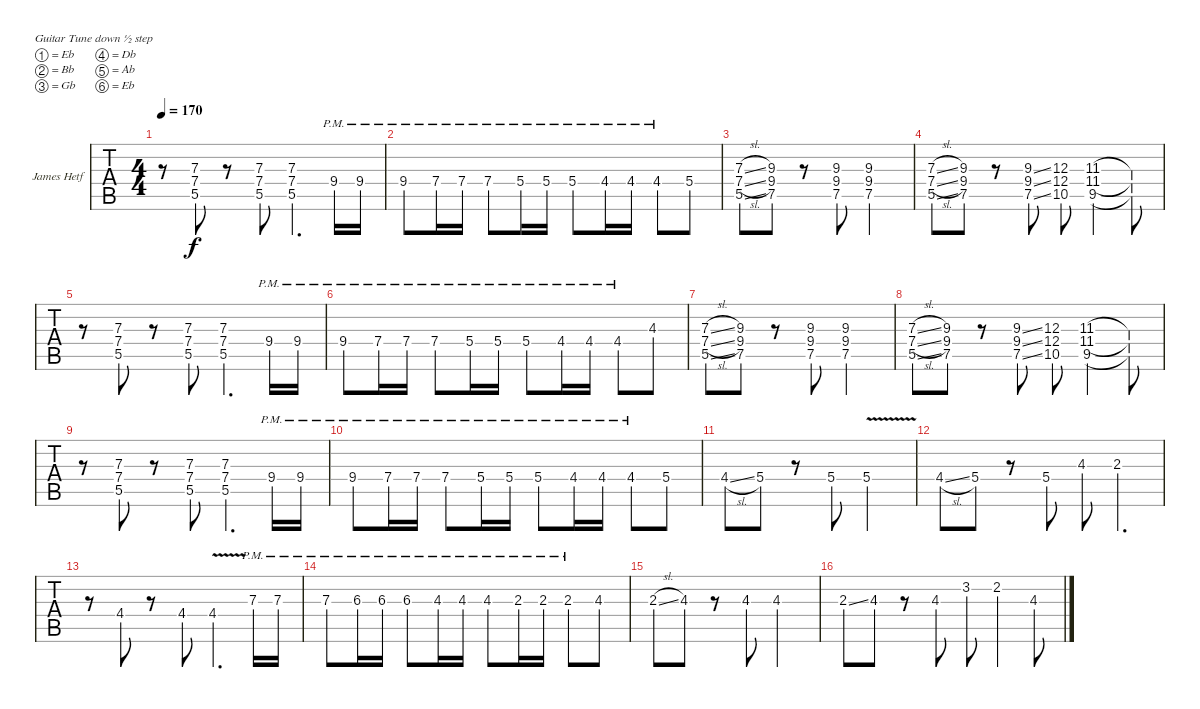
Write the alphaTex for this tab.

\bracketExtendMode groupsimilarinstruments
\firstSystemTrackNameOrientation horizontal
\otherSystemsTrackNameOrientation horizontal
\track ("James Hetfield" "James Hetf") {instrument distortionguitar}
\staff {tabs}
\tuning (Eb4 Bb3 Gb3 Db3 Ab2 Eb2)
\ts (4 4)
\tempo 170
\clef g2
\ks eminor
r.8{dy f} (7.3 7.4 5.5).8 r.8 (7.3 7.4 5.5).8 (7.3 7.4 5.5).4{d} 9.4{pm}.16 9.4{pm}.16 |
9.4{pm}.8 7.4{pm}.16 7.4{pm}.16 7.4{pm}.8 5.4{pm}.16 5.4{pm}.16 5.4{pm}.8 4.4{pm}.16 4.4{pm}.16 4.4{pm}.8 5.4.8 |
(7.3{sl} 7.4{sl} 5.5{sl}).8 (9.3 9.4 7.5).8 r.8 (9.3 9.4 7.5).8 (9.3 9.4 7.5).2 |
(7.3{sl} 7.4{sl} 5.5{sl}).8 (9.3 9.4 7.5).8 r.8 (9.3{ss} 9.4{ss} 7.5{ss}).8 (12.3 12.4 10.5).8 (11.3 11.4 9.5).4 (11.3{t} 11.4{t} 9.5{t}).8 |
r.8 (7.3 7.4 5.5).8 r.8 (7.3 7.4 5.5).8 (7.3 7.4 5.5).4{d} 9.4{pm}.16 9.4{pm}.16 |
9.4{pm}.8 7.4{pm}.16 7.4{pm}.16 7.4{pm}.8 5.4{pm}.16 5.4{pm}.16 5.4{pm}.8 4.4{pm}.16 4.4{pm}.16 4.4{pm}.8 4.3.8 |
(7.3{sl} 7.4{sl} 5.5{sl}).8 (9.3 9.4 7.5).8 r.8 (9.3 9.4 7.5).8 (9.3 9.4 7.5).2 |
(7.3{sl} 7.4{sl} 5.5{sl}).8 (9.3 9.4 7.5).8 r.8 (9.3{ss} 9.4{ss} 7.5{ss}).8 (12.3 12.4 10.5).8 (11.3 11.4 9.5).4 (11.3{t} 11.4{t} 9.5{t}).8 |
r.8 (7.3 7.4 5.5).8 r.8 (7.3 7.4 5.5).8 (7.3 7.4 5.5).4{d} 9.4{pm}.16 9.4{pm}.16 |
9.4{pm}.8 7.4{pm}.16 7.4{pm}.16 7.4{pm}.8 5.4{pm}.16 5.4{pm}.16 5.4{pm}.8 4.4{pm}.16 4.4{pm}.16 4.4{pm}.8 5.4.8 |
4.4{sl}.8 5.4.8 r.8 5.4.8 5.4{v}.2 |
4.4{sl}.8 5.4.8 r.8 5.4.8 4.3.8 2.3.4{d} |
r.8 4.4.8 r.8 4.4.8 4.4{v}.4{d} 7.3{pm}.16 7.3{pm}.16 |
7.3{pm}.8 6.3{pm}.16 6.3{pm}.16 6.3{pm}.8 4.3{pm}.16 4.3{pm}.16 4.3{pm}.8 2.3{pm}.16 2.3{pm}.16 2.3{pm}.8 4.3.8 |
2.3{sl}.8 4.3.8 r.8 4.3.8 4.3.2 |
2.3{ss}.8 4.3.8 r.8 4.3.8 3.2.8 2.2.4 4.3.8
